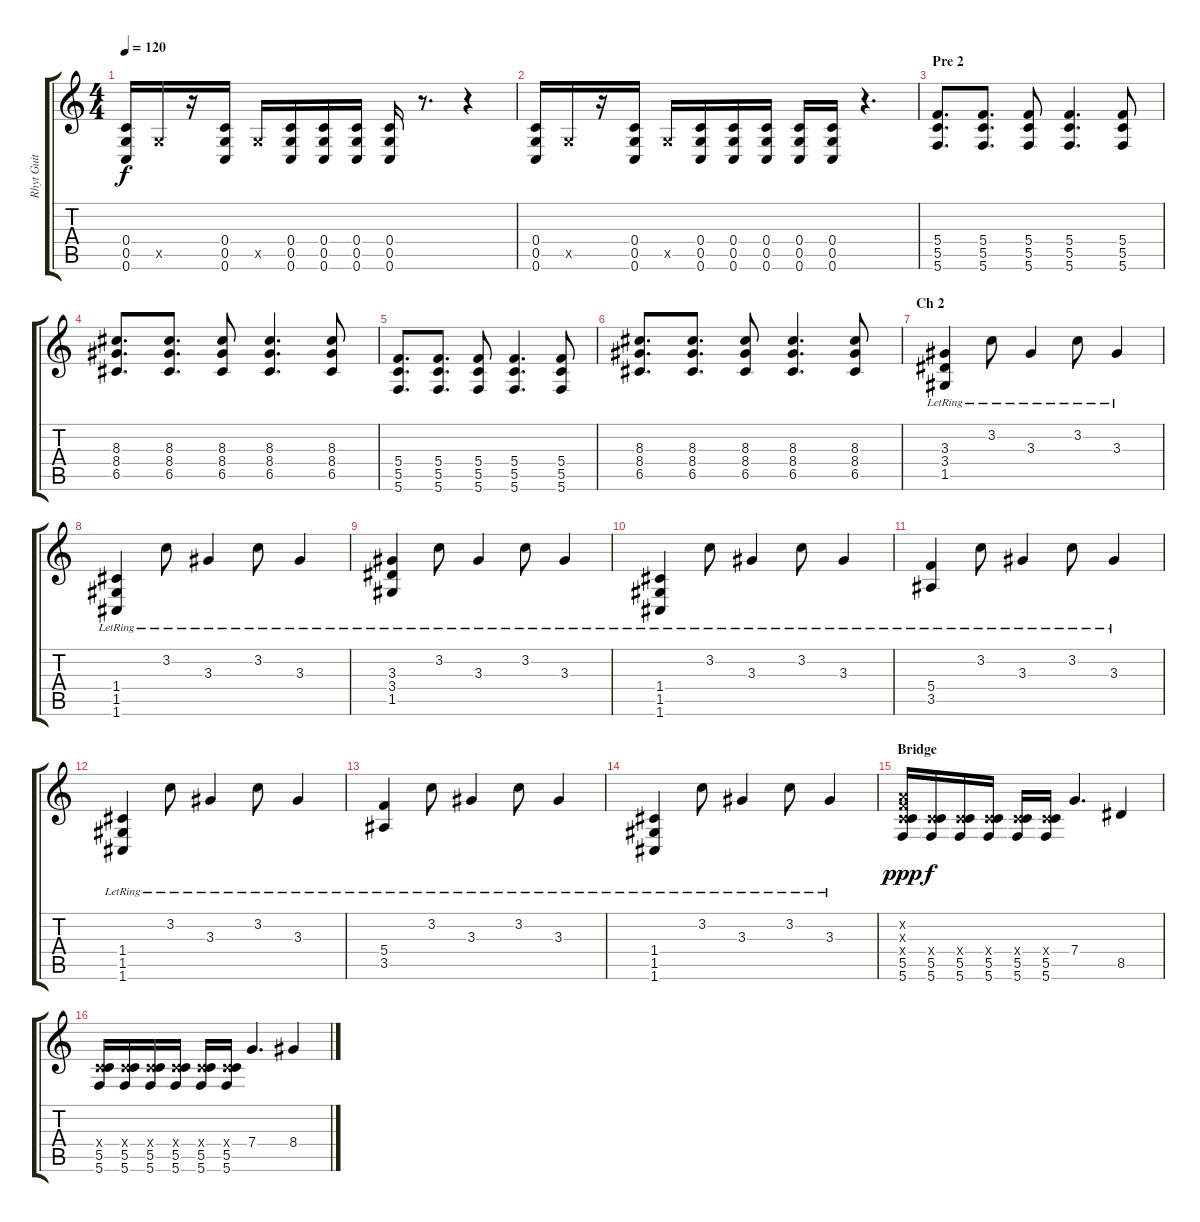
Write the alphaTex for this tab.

\track ("Rhyt Guit 2" "Rhyt Guit ") {instrument distortionguitar}
\staff {score tabs}
\tuning (D4 A3 F3 C3 G2 C2) {hide}
\ts (4 4)
\tempo 120
\clef g2
\ks c
(0.4 0.5 0.6).16{dy f} 0.5{x}.16 r.16 (0.4 0.5 0.6).16 0.5{x}.16 (0.4 0.5 0.6).16 (0.4 0.5 0.6).16 (0.4 0.5 0.6).16 (0.4 0.5 0.6).16 r.8{d} r.4 |
(0.4 0.5 0.6).16 0.5{x}.16 r.16 (0.4 0.5 0.6).16 0.5{x}.16 (0.4 0.5 0.6).16 (0.4 0.5 0.6).16 (0.4 0.5 0.6).16 (0.4 0.5 0.6).16 (0.4 0.5 0.6).16 r.4{d} |
\section ("" "Pre 2")
(5.4 5.5 5.6).8{d} (5.4 5.5 5.6).8{d} (5.4 5.5 5.6).8 (5.4 5.5 5.6).4{d} (5.4 5.5 5.6).8 |
(8.3 8.4 6.5).8{d} (8.3 8.4 6.5).8{d} (8.3 8.4 6.5).8 (8.3 8.4 6.5).4{d} (8.3 8.4 6.5).8 |
(5.4 5.5 5.6).8{d} (5.4 5.5 5.6).8{d} (5.4 5.5 5.6).8 (5.4 5.5 5.6).4{d} (5.4 5.5 5.6).8 |
(8.3 8.4 6.5).8{d} (8.3 8.4 6.5).8{d} (8.3 8.4 6.5).8 (8.3 8.4 6.5).4{d} (8.3 8.4 6.5).8 |
\section ("" "Ch 2")
(3.3{lr} 3.4{lr} 1.5{lr}).4 3.2{lr}.8 3.3{lr}.4 3.2{lr}.8 3.3{lr}.4 |
(1.4{lr} 1.5{lr} 1.6{lr}).4 3.2{lr}.8 3.3{lr}.4 3.2{lr}.8 3.3{lr}.4 |
(3.3{lr} 3.4{lr} 1.5{lr}).4 3.2{lr}.8 3.3{lr}.4 3.2{lr}.8 3.3{lr}.4 |
(1.4{lr} 1.5{lr} 1.6{lr}).4 3.2{lr}.8 3.3{lr}.4 3.2{lr}.8 3.3{lr}.4 |
(5.4{lr} 3.5{lr}).4 3.2{lr}.8 3.3{lr}.4 3.2{lr}.8 3.3{lr}.4 |
(1.4{lr} 1.5{lr} 1.6{lr}).4 3.2{lr}.8 3.3{lr}.4 3.2{lr}.8 3.3{lr}.4 |
(5.4{lr} 3.5{lr}).4 3.2{lr}.8 3.3{lr}.4 3.2{lr}.8 3.3{lr}.4 |
(1.4{lr} 1.5{lr} 1.6{lr}).4 3.2{lr}.8 3.3{lr}.4 3.2{lr}.8 3.3{lr}.4 |
\section ("" "Bridge")
(0.2{x} 0.3{x} 0.4{x} 5.5 5.6).16{dy ppp} (0.4{x} 5.5 5.6).16{dy f} (0.4{x} 5.5 5.6).16 (0.4{x} 5.5 5.6).16 (0.4{x} 5.5 5.6).16 (0.4{x} 5.5 5.6).16 7.4.4{d} 8.5.4 |
(0.4{x} 5.5 5.6).16 (0.4{x} 5.5 5.6).16 (0.4{x} 5.5 5.6).16 (0.4{x} 5.5 5.6).16 (0.4{x} 5.5 5.6).16 (0.4{x} 5.5 5.6).16 7.4.4{d} 8.4.4
